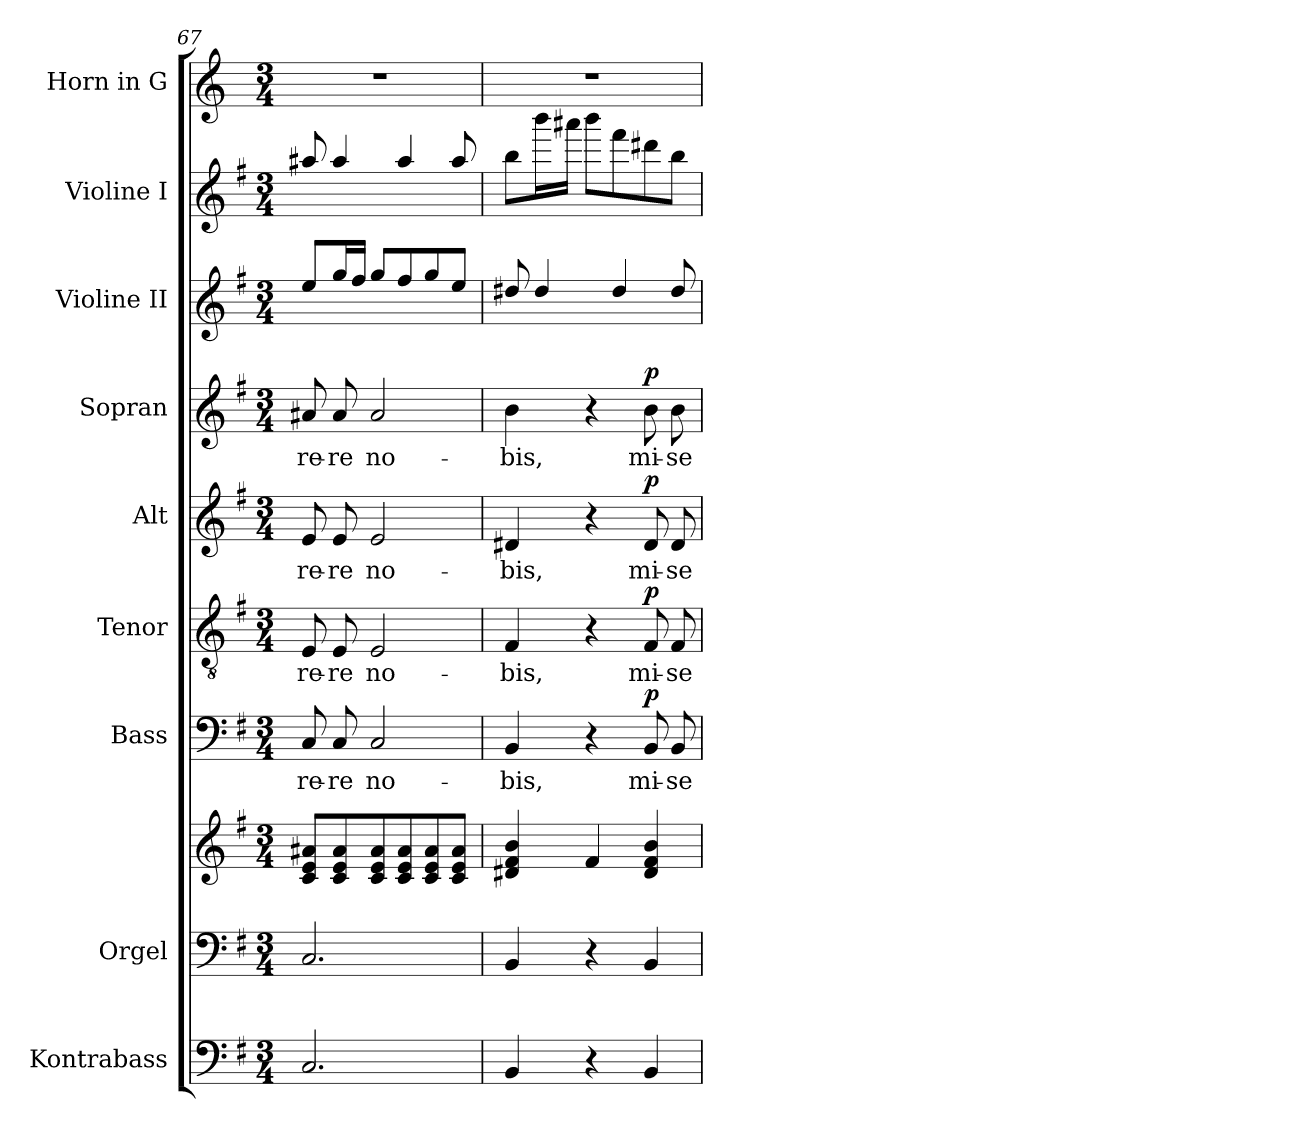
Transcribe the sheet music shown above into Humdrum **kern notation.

**kern	**kern	**kern	**kern	**text	**dynam	**kern	**text	**dynam	**kern	**text	**dynam	**kern	**text	**dynam	**kern	**kern	**kern
*part9	*part8	*part8	*part7	*part7	*part7	*part6	*part6	*part6	*part5	*part5	*part5	*part4	*part4	*part4	*part3	*part2	*part1
*staff10	*staff9	*staff8	*staff7	*staff7	*staff7	*staff6	*staff6	*staff6	*staff5	*staff5	*staff5	*staff4	*staff4	*staff4	*staff3	*staff2	*staff1
*I"Kontrabass	*I"Orgel	*	*I"Bass	*	*	*I"Tenor	*	*	*I"Alt	*	*	*I"Sopran	*	*	*I"Violine II	*I"Violine I	*I"Horn in G
*I'Kb.	*I'Org.	*	*I'B	*	*	*I'T	*	*	*I'A	*	*	*I'S	*	*	*I'Vl. II	*I'Vl. I	*I'Hrn.
*clefF4	*clefF4	*clefG2	*clefF4	*	*	*clefGv2	*	*	*clefG2	*	*	*clefG2	*	*	*clefG2	*clefG2	*clefG2
*ITrd7c12	*	*	*	*	*	*	*	*	*	*	*	*	*	*	*ITrd7c12	*ITrd7c12	*ITrd3c5
*k[f#]	*k[f#]	*k[f#]	*k[f#]	*	*	*k[f#]	*	*	*k[f#]	*	*	*k[f#]	*	*	*k[f#]	*k[f#]	*k[f#]
*G:	*G:	*G:	*G:	*	*	*G:	*	*	*G:	*	*	*G:	*	*	*G:	*G:	*G:
*M3/4	*M3/4	*M3/4	*M3/4	*	*	*M3/4	*	*	*M3/4	*	*	*M3/4	*	*	*M3/4	*M3/4	*M3/4
=67	=67	=67	=67	=67	=67	=67	=67	=67	=67	=67	=67	=67	=67	=67	=67	=67	=67
!	!	!	!	!LO:LY:b	!	!	!LO:LY:b	!	!	!LO:LY:b	!	!	!LO:LY:b	!	!	!	!
2.CC/	2.C/	8c/ 8e/ 8a#X/L	8C/	-re-	.	8E/	-re-	.	8e/	-re-	.	8a#X/	-re-	.	8e/L	8a#X/	2.r
!	!	!	!	!LO:LY:b	!	!	!LO:LY:b	!	!	!LO:LY:b	!	!	!LO:LY:b	!	!	!	!
.	.	8c/ 8e/ 8a#/	8C/	-re	.	8E/	-re	.	8e/	-re	.	8a#/	-re	.	16g/L	4a#/	.
.	.	.	.	.	.	.	.	.	.	.	.	.	.	.	16f#/JJ	.	.
!	!	!	!	!LO:LY:b	!	!	!LO:LY:b	!	!	!LO:LY:b	!	!	!LO:LY:b	!	!	!	!
.	.	8c/ 8e/ 8a#/	2C/	no-	.	2E/	no-	.	2e/	no-	.	2a#/	no-	.	8g/L	.	.
.	.	8c/ 8e/ 8a#/	.	.	.	.	.	.	.	.	.	.	.	.	8f#/	4a#/	.
.	.	8c/ 8e/ 8a#/	.	.	.	.	.	.	.	.	.	.	.	.	8g/	.	.
.	.	8c/ 8e/ 8a#/J	.	.	.	.	.	.	.	.	.	.	.	.	8e/J	8a#/	.
=68	=68	=68	=68	=68	=68	=68	=68	=68	=68	=68	=68	=68	=68	=68	=68	=68	=68
!	!	!	!	!LO:LY:b	!	!	!LO:LY:b	!	!	!LO:LY:b	!	!	!LO:LY:b	!	!	!	!
4BBB/	4BB/	4d#X/ 4f#/ 4b/	4BB/	-bis,	.	4F#/	-bis,	.	4d#X/	-bis,	.	4b\	-bis,	.	8d#X/	8b\L	2.r
.	.	.	.	.	.	.	.	.	.	.	.	.	.	.	4d#/	16bb\L	.
.	.	.	.	.	.	.	.	.	.	.	.	.	.	.	.	16aa#X\JJ	.
4r	4r	4f#/	4r	.	.	4r	.	.	4r	.	.	4r	.	.	.	8bb\L	.
.	.	.	.	.	.	.	.	.	.	.	.	.	.	.	4d#/	8ff#\	.
!	!	!	!	!LO:LY:b	!LO:DY:a	!	!LO:LY:b	!LO:DY:a	!	!LO:LY:b	!LO:DY:a	!	!LO:LY:b	!LO:DY:a	!	!	!
4BBB/	4BB/	4d#/ 4f#/ 4b/	8BB/	mi-	p	8F#/	mi-	p	8d#/	mi-	p	8b\	mi-	p	.	8dd#X\	.
!	!	!	!	!LO:LY:b	!	!	!LO:LY:b	!	!	!LO:LY:b	!	!	!LO:LY:b	!	!	!	!
.	.	.	8BB/	-se-	.	8F#/	-se-	.	8d#/	-se-	.	8b\	-se-	.	8d#/	8b\J	.
=	=	=	=	=	=	=	=	=	=	=	=	=	=	=	=	=	=
*-	*-	*-	*-	*-	*-	*-	*-	*-	*-	*-	*-	*-	*-	*-	*-	*-	*-
